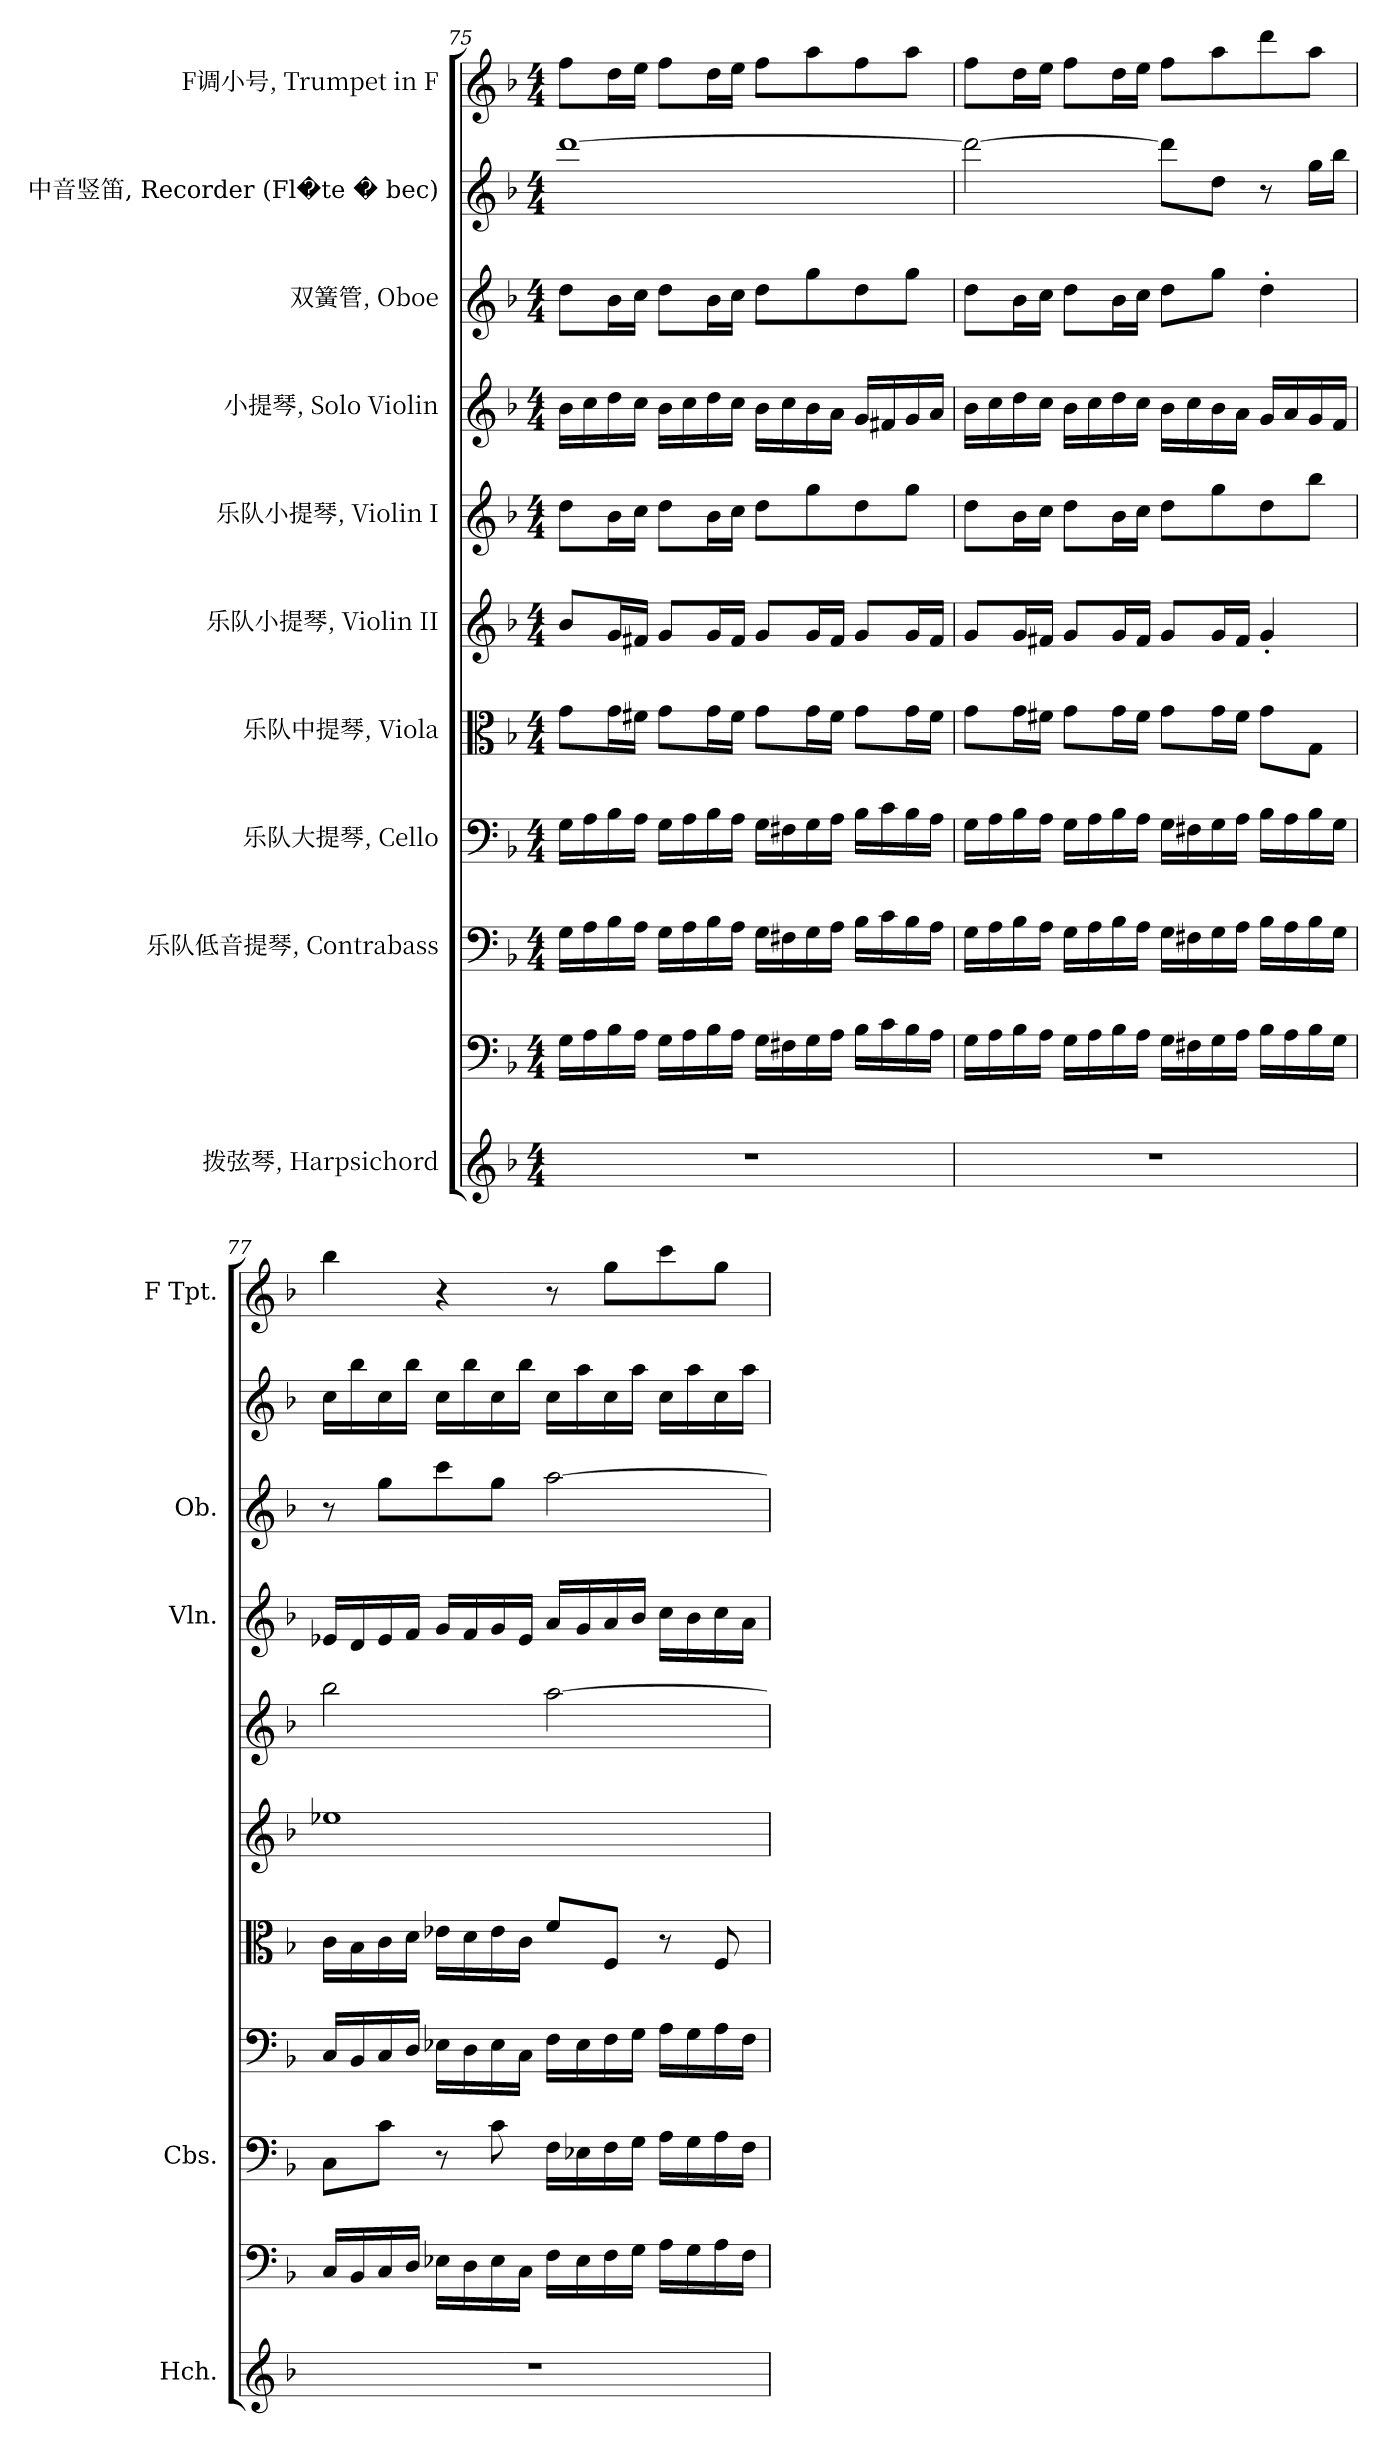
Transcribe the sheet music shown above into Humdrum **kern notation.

**kern	**kern	**kern	**kern	**kern	**kern	**kern	**kern	**kern	**kern	**kern
*part10	*part10	*part9	*part8	*part7	*part6	*part5	*part4	*part3	*part2	*part1
*staff11	*staff10	*staff9	*staff8	*staff7	*staff6	*staff5	*staff4	*staff3	*staff2	*staff1
*I"拨弦琴, Harpsichord	*	*I"乐队低音提琴, Contrabass	*I"乐队大提琴, Cello	*I"乐队中提琴, Viola	*I"乐队小提琴, Violin II	*I"乐队小提琴, Violin I	*I"小提琴, Solo Violin	*I"双簧管, Oboe	*I"中音竖笛, Recorder (Fl�te � bec)	*I"F调小号, Trumpet in F
*I'Hch.	*	*I'Cbs.	*	*	*	*	*I'Vln.	*I'Ob.	*	*I'F Tpt.
!!LO:PB:g=z
*clefG2	*clefF4	*clefF4	*clefF4	*clefC3	*clefG2	*clefG2	*clefG2	*clefG2	*clefG2	*clefG2
*	*	*ITrd7c12	*	*	*	*	*	*	*	*ITrd1c2
*k[b-]	*k[b-]	*k[b-]	*k[b-]	*k[b-]	*k[b-]	*k[b-]	*k[b-]	*k[b-]	*k[b-]	*k[b-e-a-]
*M4/4	*M4/4	*M4/4	*M4/4	*M4/4	*M4/4	*M4/4	*M4/4	*M4/4	*M4/4	*M4/4
=75	=75	=75	=75	=75	=75	=75	=75	=75	=75	=75
1r	16G\LL	16GG\LL	16G\LL	8g\L	8b-/L	8dd\L	16b-\LL	8dd\L	[1ddd	8ee-\L
.	16A\	16AA\	16A\	.	.	.	16cc\	.	.	.
.	16B-\	16BB-\	16B-\	16g\L	16g/L	16b-\L	16dd\	16b-\L	.	16cc\L
.	16A\JJ	16AA\JJ	16A\JJ	16f#X\JJ	16f#X/JJ	16cc\JJ	16cc\JJ	16cc\JJ	.	16dd\JJ
.	16G\LL	16GG\LL	16G\LL	8g\L	8g/L	8dd\L	16b-\LL	8dd\L	.	8ee-\L
.	16A\	16AA\	16A\	.	.	.	16cc\	.	.	.
.	16B-\	16BB-\	16B-\	16g\L	16g/L	16b-\L	16dd\	16b-\L	.	16cc\L
.	16A\JJ	16AA\JJ	16A\JJ	16f#\JJ	16f#/JJ	16cc\JJ	16cc\JJ	16cc\JJ	.	16dd\JJ
.	16G\LL	16GG\LL	16G\LL	8g\L	8g/L	8dd\L	16b-\LL	8dd\L	.	8ee-\L
.	16F#X\	16FF#X\	16F#X\	.	.	.	16cc\	.	.	.
.	16G\	16GG\	16G\	16g\L	16g/L	8gg\	16b-\	8gg\	.	8gg\
.	16A\JJ	16AA\JJ	16A\JJ	16f#\JJ	16f#/JJ	.	16a\JJ	.	.	.
.	16B-\LL	16BB-\LL	16B-\LL	8g\L	8g/L	8dd\	16g/LL	8dd\	.	8ee-\
.	16c\	16C\	16c\	.	.	.	16f#X/	.	.	.
.	16B-\	16BB-\	16B-\	16g\L	16g/L	8gg\J	16g/	8gg\J	.	8gg\J
.	16A\JJ	16AA\JJ	16A\JJ	16f#\JJ	16f#/JJ	.	16a/JJ	.	.	.
=76	=76	=76	=76	=76	=76	=76	=76	=76	=76	=76
1r	16G\LL	16GG\LL	16G\LL	8g\L	8g/L	8dd\L	16b-\LL	8dd\L	2ddd\_	8ee-\L
.	16A\	16AA\	16A\	.	.	.	16cc\	.	.	.
.	16B-\	16BB-\	16B-\	16g\L	16g/L	16b-\L	16dd\	16b-\L	.	16cc\L
.	16A\JJ	16AA\JJ	16A\JJ	16f#X\JJ	16f#X/JJ	16cc\JJ	16cc\JJ	16cc\JJ	.	16dd\JJ
.	16G\LL	16GG\LL	16G\LL	8g\L	8g/L	8dd\L	16b-\LL	8dd\L	.	8ee-\L
.	16A\	16AA\	16A\	.	.	.	16cc\	.	.	.
.	16B-\	16BB-\	16B-\	16g\L	16g/L	16b-\L	16dd\	16b-\L	.	16cc\L
.	16A\JJ	16AA\JJ	16A\JJ	16f#\JJ	16f#/JJ	16cc\JJ	16cc\JJ	16cc\JJ	.	16dd\JJ
.	16G\LL	16GG\LL	16G\LL	8g\L	8g/L	8dd\L	16b-\LL	8dd\L	8ddd\L]	8ee-\L
.	16F#X\	16FF#X\	16F#X\	.	.	.	16cc\	.	.	.
.	16G\	16GG\	16G\	16g\L	16g/L	8gg\	16b-\	8gg\J	8dd\J	8gg\
.	16A\JJ	16AA\JJ	16A\JJ	16f#\JJ	16f#/JJ	.	16a\JJ	.	.	.
.	16B-\LL	16BB-\LL	16B-\LL	8g\L	4g'/	8dd\	16g/LL	4dd'\	8r	8ccc\
.	16A\	16AA\	16A\	.	.	.	16a/	.	.	.
.	16B-\	16BB-\	16B-\	8G\J	.	8bb-\J	16g/	.	16gg\LL	8gg\J
.	16G\JJ	16GG\JJ	16G\JJ	.	.	.	16f/JJ	.	16bb-\JJ	.
!!LO:PB:g=z
=77	=77	=77	=77	=77	=77	=77	=77	=77	=77	=77
1r	16C/LL	8CC\L	16C/LL	16c\LL	1ee-X	2bb-\	16e-X/LL	8r	16cc\LL	4aa-\
.	16BB-/	.	16BB-/	16B-\	.	.	16d/	.	16bb-\	.
.	16C/	8C\J	16C/	16c\	.	.	16e-/	8gg\L	16cc\	.
.	16D/JJ	.	16D/JJ	16d\JJ	.	.	16f/JJ	.	16bb-\JJ	.
.	16E-X\LL	8r	16E-X\LL	16e-X\LL	.	.	16g/LL	8ccc\	16cc\LL	4r
.	16D\	.	16D\	16d\	.	.	16f/	.	16bb-\	.
.	16E-\	8C\	16E-\	16e-\	.	.	16g/	8gg\J	16cc\	.
.	16C\JJ	.	16C\JJ	16c\JJ	.	.	16e-/JJ	.	16bb-\JJ	.
.	16F\LL	16FF\LL	16F\LL	8f/L	.	[2aa\	16a/LL	[2aa\	16cc\LL	8r
.	16E-\	16EE-X\	16E-\	.	.	.	16g/	.	16aa\	.
.	16F\	16FF\	16F\	8F/J	.	.	16a/	.	16cc\	8ff\L
.	16G\JJ	16GG\JJ	16G\JJ	.	.	.	16b-/JJ	.	16aa\JJ	.
.	16A\LL	16AA\LL	16A\LL	8r	.	.	16cc\LL	.	16cc\LL	8bb-\
.	16G\	16GG\	16G\	.	.	.	16b-\	.	16aa\	.
.	16A\	16AA\	16A\	8F/	.	.	16cc\	.	16cc\	8ff\J
.	16F\JJ	16FF\JJ	16F\JJ	.	.	.	16a\JJ	.	16aa\JJ	.
=	=	=	=	=	=	=	=	=	=	=
*-	*-	*-	*-	*-	*-	*-	*-	*-	*-	*-
